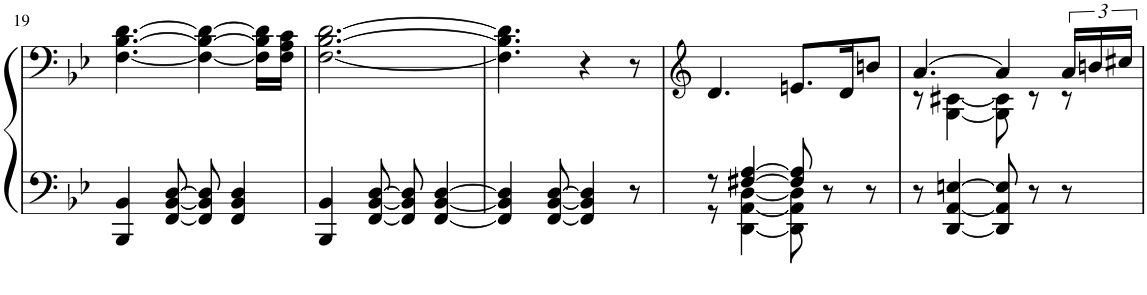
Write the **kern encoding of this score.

**kern	**kern
*part1	*part1
*staff2	*staff1
*I"Piano	*
*I'Pno.	*
!!LO:PB:g=z
*clefF4	*clefF4
*k[b-e-]	*k[b-e-]
*M6/8	*M6/8
=19	=19
4BBB-/ 4BB-/	[4.F\ [4.B-\ [4.d\
[8FF/ [8BB-/ [8D/	.
8FF/] 8BB-/] 8D/]	4F\_ 4B-\_ 4d\_
4FF/ 4BB-/ 4D/	.
.	16F\] 16B-\] 16d\]LL
.	16F\ 16A\ 16c\JJ
=20	=20
4BBB-/ 4BB-/	[2.F\ [2.B-\ [2.d\
[8FF/ [8BB-/ [8D/	.
8FF/] 8BB-/] 8D/]	.
[4FF/ [4BB-/ [4D/	.
=21	=21
4FF/] 4BB-/] 4D/]	4.F\] 4.B-\] 4.d\]
[8FF/ [8BB-/ [8D/	.
4FF/] 4BB-/] 4D/]	4r
8r	8r
=22	=22
*	*clefG2
*^	*
8r	8r	4.d/
[4F#X/ [4A/	[4DD\ [4AA\ [4D\	.
8F#/] 8A/]	8DD\] 8AA\] 8D\]	8.en/L
8r	4ryy	.
.	.	16d/K
8r	.	8bn/J
*v	*v	*
=23	=23
*	*^
8r	[4.a/	8r
[4DD/ [4AA/ [4En/	.	[4G\ [4c#X\
8DD/] 8AA/] 8E/]	4a/]	8G\] 8c#\]
8r	.	8r
8r	24a/LL	8r
.	24bn/	.
.	24cc#X/JJ	.
*	*v	*v
=	=
*-	*-
